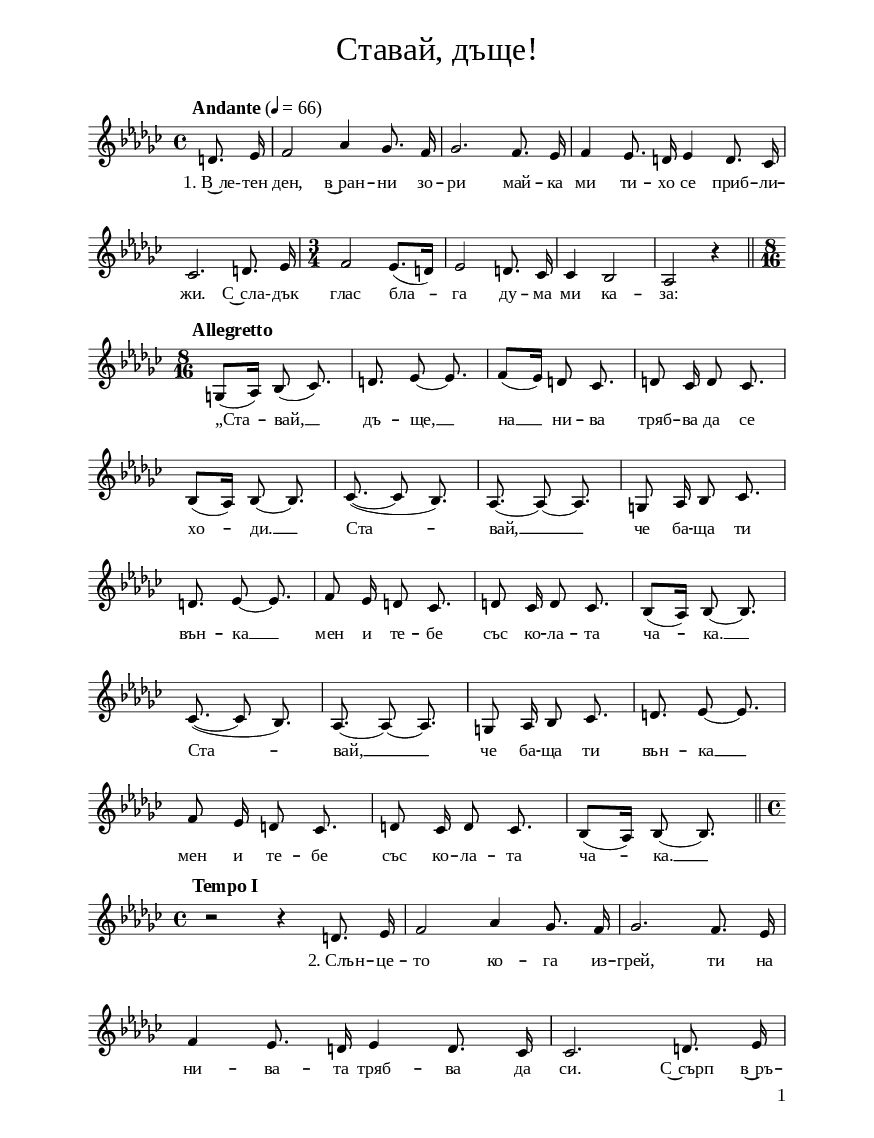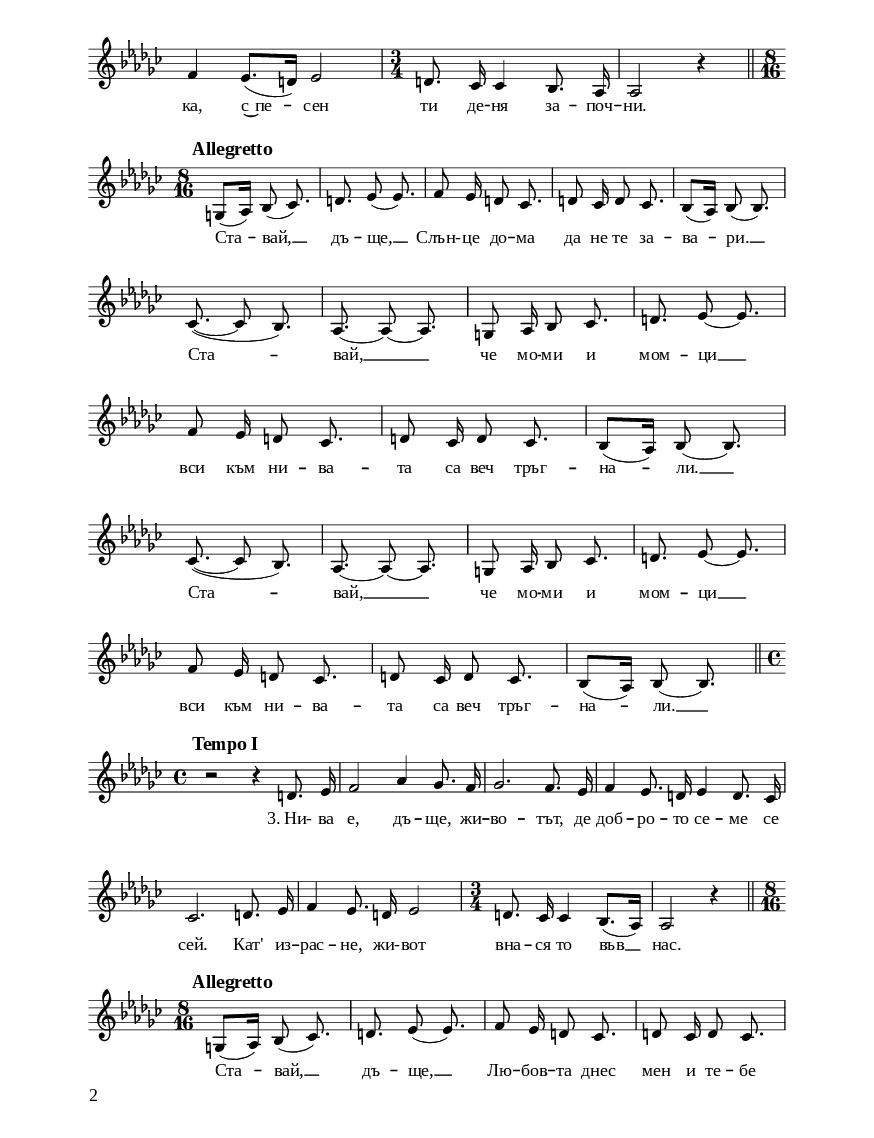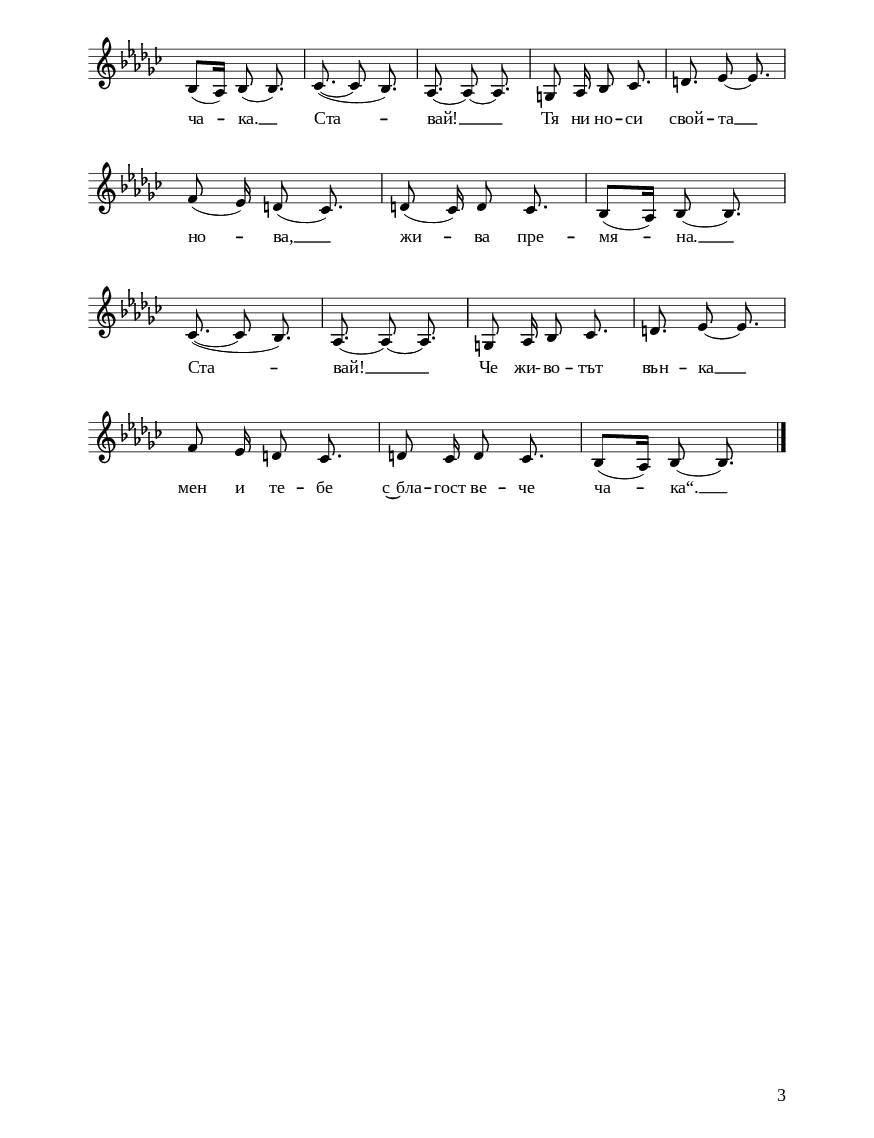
\version "2.24.2"

% include paper part and global functions
\include "include/globals.ily"

\bookpart {
  \label #'ref142
  \tocItem \markup "Ставай, дъще!"
  \include "include/bookpart-paper.ily"
  \score {
    \include "include/score-layout.ily"


    \new Voice \absolute {
      \clef treble

      \key es \minor

      \time 4/4
      \tempoFunc "Andante" 4 "66"
      \autoBeamOff
      \partial 4
      d'8. es'16 | % 2
      f'2 as'4 ges'8. f'16 | ges'2. f'8.es'16 | f'4 es'8.  d'16  es'4 d'8. ces'16 | \break
      ces'2. d'8. es'16 | \time 3/4 f'2 es'8. [( d'16 )] | % 7
      es'2  d'8. ces'16 | % 8
      ces'4 bes2 | % 9
      as2 r4  \bar "||"  \break
      \time 8/16  |
      \tempo "Allegretto" g8 [( as16 )] bes8 ( ces'8. ) | % 11
      d'8. es'8 ~ es'8. | % 12
      f'8 [( es'16 )] d'8 ces'8. | % 13
      d'8 ces'16 d'8 ces'8. \break | % 14
      bes8 [( as16 )] bes8 ~ bes8. | % 15
      ces'8. ( ~ ces'8 bes8. ) | % 16
      as8. ~ as8 ~ as8. | % 17
      g8 as16 bes8 ces'8. \break | % 18
      d'8. es'8 ~ es'8. | % 19
      f'8 es'16 d'8 ces'8. |
      d'8 ces'16 d'8 ces'8. | % 21
      bes8 [( as16 )] bes8 ~ bes8. \break | % 22
      ces'8. ( ~ ces'8 bes8. ) | % 23
      as8. ~ as8 ~ as8. | % 24
      g8 as16 bes8 ces'8. | % 25
      d'8. es'8 ~ es'8. \break | % 26
      f'8 es'16 d'8 ces'8. | % 27
      d'8 ces'16 d'8 ces'8. | % 28
      bes8 [(as16) ] bes8 ~ bes8. \bar "||" \break
      \tempo "Tempo I"
      \time 4/4 r2 r4 d'8. es'16 | f'2 as'4 ges'8. f'16 |
      ges'2. f'8.es'16 | \break

      f'4 es'8. d'16  es'4 d'8. ces'16 |
      ces'2. d'8. es'16 | \break
      f'4 es'8. [(d'16 ) ]es'2 |
      \time 3/4 d'8. ces'16 ces'4 bes8. as16 | as2 r4 | \bar "||"  \break

      \time 8/16 \tempo "Allegretto" g8 [(as16 )] bes8 (ces'8. ) | d'8. es'8 (es'8.) |

      f'8 es'16  d'8 ces'8. | d'8 ces'16 d'8 ces'8. | bes8 [(as16)] bes8 (bes8.) \break

      ces'8. ( ~ ces'8 bes8. ) |
      as8. ~ as8 ~ as8. | % 24
      g8 as16 bes8 ces'8. | % 25
      d'8. es'8 ~ es'8. \break |
      f'8 es'16 d'8 ces'8. | % 27
      d'8 ces'16 d'8 ces'8. | % 28
      bes8 [( as16 )] bes8 ~ bes8. | \break
      ces'8. ( ~ ces'8 bes8. ) |
      as8. ~ as8 ~ as8. | % 24
      g8 as16 bes8 ces'8. | % 25
      d'8. es'8 ~ es'8. \break |
      f'8 es'16 d'8 ces'8. | % 27
      d'8 ces'16 d'8 ces'8. | % 28
      bes8 [( as16 )] bes8 ~ bes8. | \bar "||"  \break
      \tempo "Tempo I"
      \time 4/4 r2 r4  d'8. es'16 | f'2 as'4 ges'8. f'16 |
      ges'2. f'8.es'16 | f'4 es'8. d'16  es'4 d'8. ces'16 | \break
      ces'2. d'8. es'16 |
      f'4 es'8. d'16  es'2 |
      \time 3/4 d'8. ces'16 ces'4 bes8. [(as16) ] | as2 r4 | \bar "||"
      \time 8/16 \tempo "Allegretto" g8 [(as16 )] bes8 (ces'8. ) | d'8. es'8 (es'8.) |  f'8 es'16 d'8 ces'8. | d'8 ces'16 d'8 ces'8. | \break  bes8 [(as16)] bes8 (bes8.)

      ces'8. ( ~ ces'8 bes8. ) |
      as8. ~ as8 ~ as8. | % 24
      g8 as16 bes8 ces'8. | % 25
      d'8. es'8 ~ es'8. \break |
      f'8 (es'16) d'8 ( ces'8.) | % 27
      d'8 (ces'16) d'8 ces'8. | % 28
      bes8 [( as16 )] bes8 ~ bes8. | \break
      ces'8. ( ~ ces'8 bes8. ) |
      as8. ~ as8 ~ as8. | % 24
      g8 as16 bes8 ces'8. | % 25
      d'8. es'8 ~ es'8. \break |
      f'8 es'16 d'8 ces'8. | % 27
      d'8 ces'16 d'8 ces'8. | % 28
      bes8 [( as16 )] bes8 ~ bes8. | \break \bar "|."
    }


    \addlyrics {
      "1. В~ле-" -- тен
      ден, в~ран -- ни зо -- ри май -- ка ми ти -- хо се приб --
      ли -- жи. "С~сла-" -- дък глас бла -- га ду -- ма ми
      ка -- за: „Ста -- вай, __ дъ -- ще, __ на __ ни -- ва
      тряб -- ва да се хо -- ди. __ Ста -- вай, __ че ба --
      ща ти вън -- ка __ мен и те -- бе със ко -- ла --
      та ча -- ка. __ Ста -- вай, __ че ба -- ща ти вън --
      ка __  мен и те -- бе със ко -- ла -- та ча --
      ка. __

      "2. Слън" -- це -- то ко -- га из -- грей,
      ти на ни -- ва -- та тряб -- ва да си.
      "С~сърп" в~ръ -- ка, с~пе -- сен ти
      де -- ня за -- поч -- ни. Ста -- вай, __ дъ -- ще, __
      "Слън-" -- це до -- ма да не те за -- ва -- ри. __
      Ста -- вай, __ че мо -- ми и мом -- ци __ вси към ни -- ва -- та са веч тръг -- на -- ли. __
      Ста -- вай, __ че мо -- ми и мом -- ци __ вси към ни -- ва -- та са веч тръг -- на -- ли. __

      "3. Ни- " -- ва е, дъ -- ще, жи -- во -- тът,
      де доб -- ро -- то се -- ме се сей.
      Кат' из -- рас -- не, "жи-" -- вот вна -- ся
      то във __ нас. Ста -- вай, __ дъ -- ще, __
      Лю -- бов -- та днес мен и те -- бе ча -- ка. __
      Ста -- вай! __ Тя ни но -- си
      свой -- та __ но -- ва, __ жи -- ва пре -- мя -- на. __
      Ста -- вай! __ Че "жи-" -- во -- тът вън -- ка __ мен
      и те -- бе с~бла -- гост ве -- че ча -- ка“. __

    }

    \header {
      title = \titleFunc "Ставай, дъще!" "Stavaj, dăšte!"
    }

    \midi{}



  } % score



} % bookpart
